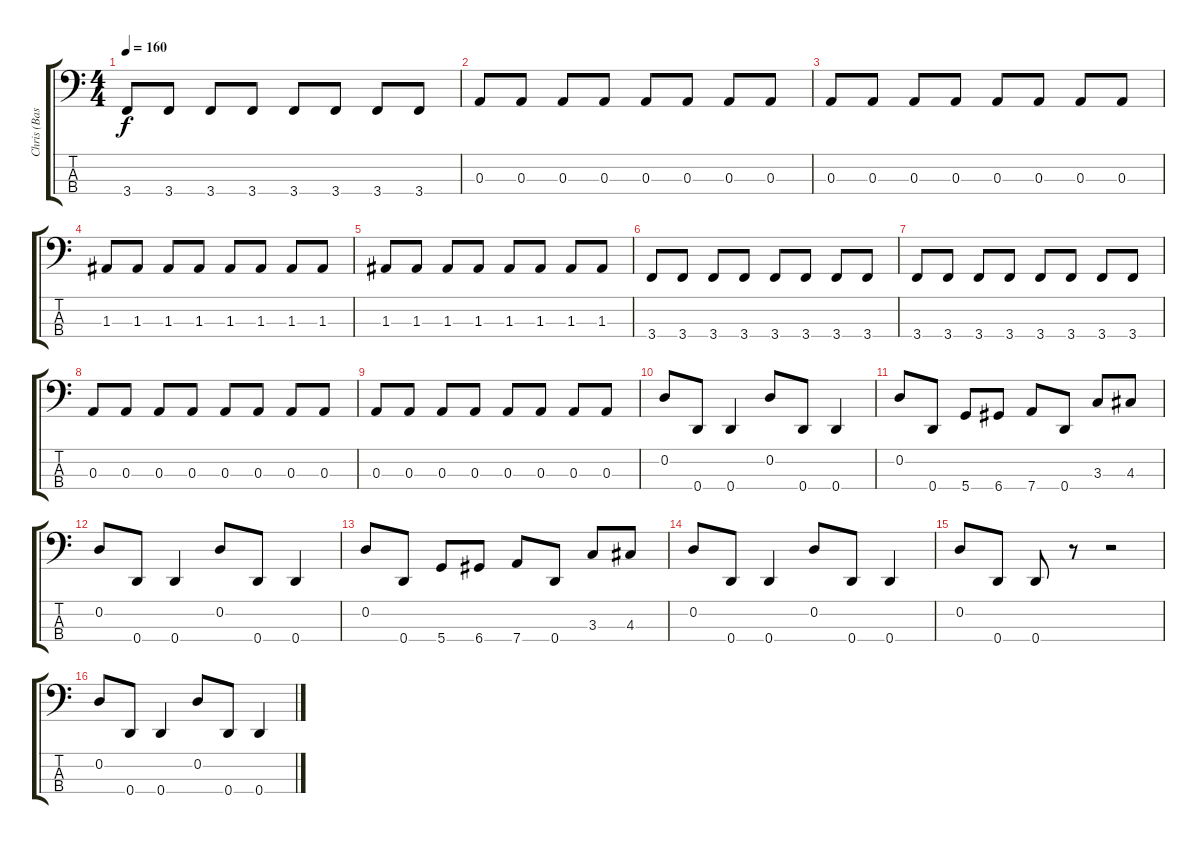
\track ("Chris (Bass)" "Chris (Bas") {instrument electricbassfinger}
\staff {score tabs}
\tuning (G2 D2 A1 D1) {hide}
\ts (4 4)
\tempo 160
\clef f4
\ks c
3.4.8{dy f} 3.4.8 3.4.8 3.4.8 3.4.8 3.4.8 3.4.8 3.4.8 |
0.3.8 0.3.8 0.3.8 0.3.8 0.3.8 0.3.8 0.3.8 0.3.8 |
0.3.8 0.3.8 0.3.8 0.3.8 0.3.8 0.3.8 0.3.8 0.3.8 |
1.3.8 1.3.8 1.3.8 1.3.8 1.3.8 1.3.8 1.3.8 1.3.8 |
1.3.8 1.3.8 1.3.8 1.3.8 1.3.8 1.3.8 1.3.8 1.3.8 |
3.4.8 3.4.8 3.4.8 3.4.8 3.4.8 3.4.8 3.4.8 3.4.8 |
3.4.8 3.4.8 3.4.8 3.4.8 3.4.8 3.4.8 3.4.8 3.4.8 |
0.3.8 0.3.8 0.3.8 0.3.8 0.3.8 0.3.8 0.3.8 0.3.8 |
0.3.8 0.3.8 0.3.8 0.3.8 0.3.8 0.3.8 0.3.8 0.3.8 |
0.2.8 0.4.8 0.4.4 0.2.8 0.4.8 0.4.4 |
0.2.8 0.4.8 5.4.8 6.4.8 7.4.8 0.4.8 3.3.8 4.3.8 |
0.2.8 0.4.8 0.4.4 0.2.8 0.4.8 0.4.4 |
0.2.8 0.4.8 5.4.8 6.4.8 7.4.8 0.4.8 3.3.8 4.3.8 |
0.2.8 0.4.8 0.4.4 0.2.8 0.4.8 0.4.4 |
0.2.8 0.4.8 0.4.8 r.8 r.2 |
0.2.8 0.4.8 0.4.4 0.2.8 0.4.8 0.4.4
